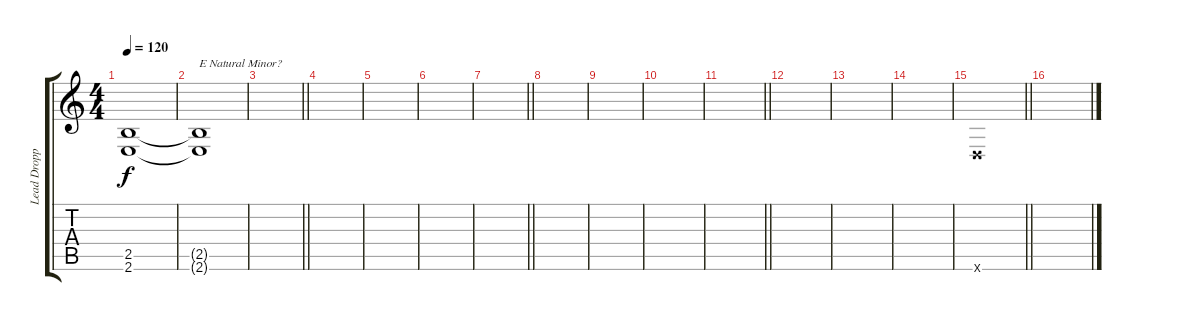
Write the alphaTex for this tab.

\track ("Lead Dropped D " "Lead Dropp") {instrument distortionguitar}
\staff {score tabs}
\tuning (E4 B3 G3 D3 A2 D2) {hide}
\ts (4 4)
\tempo 120
\clef g2
\ks c
(2.5{t} 2.6{t}).1{dy f} |
(2.5{t} 2.6{t}).1{txt "E Natural Minor?"} |
\barLineRight lightlight
|
|
|
|
\barLineRight lightlight
|
|
|
|
\barLineRight lightlight
|
|
|
|
\barLineRight lightlight
0.6{x}.1{volume 16 balance 8} |
\section ("" "")
